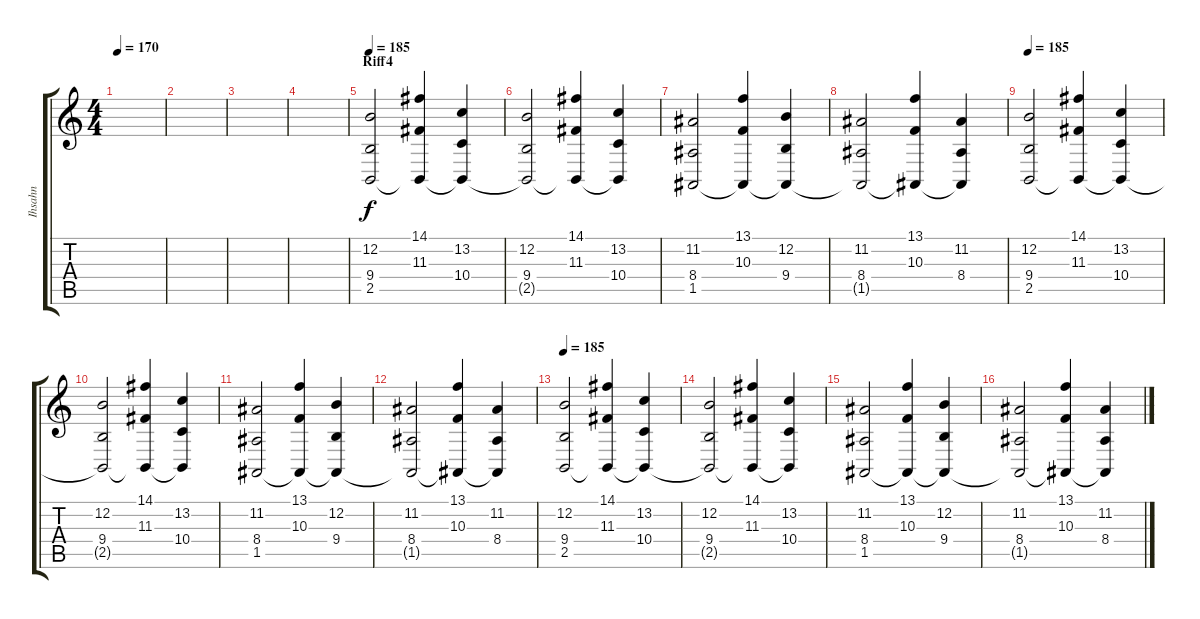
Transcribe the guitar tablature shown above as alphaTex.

\track ("Ihsahn" "Ihsahn") {instrument stringensemble1}
\staff {score tabs}
\tuning (E4 B3 G3 D3 A2 E2) {hide}
\ts (4 4)
\tempo 170
\clef g2
\ks c
|
|
|
|
\section ("" "Riff4")
\tempo 185
(12.2 9.4 2.5).2{volume 10 instrument choiraahs} (14.1 11.3 2.5{t}).4 (13.2 10.4 2.5{t}).4 |
(12.2 9.4 2.5{t}).2 (14.1 11.3 2.5{t}).4 (13.2 10.4 2.5{t}).4 |
(11.2 8.4 1.5).2 (13.1 10.3 1.5{t}).4 (12.2 9.4 1.5{t}).4 |
(11.2 8.4 1.5{t}).2 (13.1 10.3 1.5{t}).4 (11.2 8.4 1.5{t}).4 |
\tempo 185
(12.2 9.4 2.5).2 (14.1 11.3 2.5{t}).4 (13.2 10.4 2.5{t}).4 |
(12.2 9.4 2.5{t}).2 (14.1 11.3 2.5{t}).4 (13.2 10.4 2.5{t}).4 |
(11.2 8.4 1.5).2 (13.1 10.3 1.5{t}).4 (12.2 9.4 1.5{t}).4 |
(11.2 8.4 1.5{t}).2 (13.1 10.3 1.5{t}).4 (11.2 8.4 1.5{t}).4 |
\tempo 185
(12.2 9.4 2.5).2 (14.1 11.3 2.5{t}).4 (13.2 10.4 2.5{t}).4 |
(12.2 9.4 2.5{t}).2 (14.1 11.3 2.5{t}).4 (13.2 10.4 2.5{t}).4 |
(11.2 8.4 1.5).2 (13.1 10.3 1.5{t}).4 (12.2 9.4 1.5{t}).4 |
(11.2 8.4 1.5{t}).2 (13.1 10.3 1.5{t}).4 (11.2 8.4 1.5{t}).4
